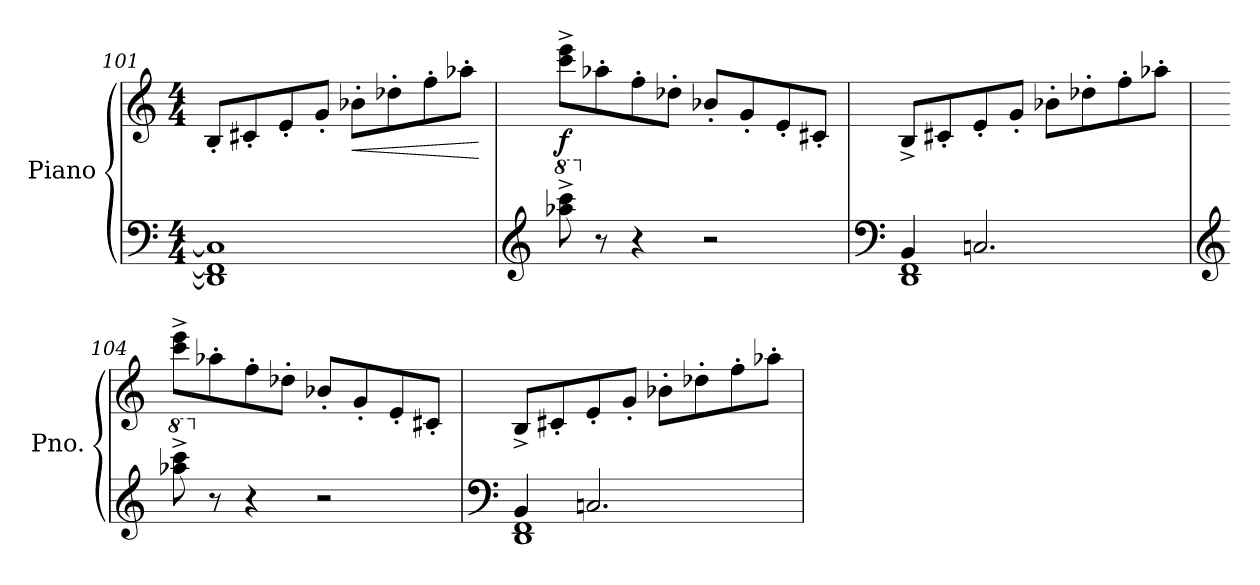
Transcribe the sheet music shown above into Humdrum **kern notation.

**kern	**kern	**dynam
*part1	*part1	*part1
*staff2	*staff1	*staff1/2
*I"Piano	*	*
*I'Pno.	*	*
*clefF4	*clefG2	*
*k[]	*k[]	*
*M4/4	*M4/4	*
=101	=101	=101
1DD] 1FF] 1C]	8B'/L	.
.	8c#X'/	.
.	8e'/	.
.	8g'/J	.
!	!	!LO:HP:b
.	8b-X'\L	<
.	8dd-X'\	.
.	8ff'\	.
.	8aa-X'\J	.
.	.	[
=102	=102	=102
*clefG2	*	*
*8va	*	*
!	!	!LO:DY:b
8aaa-X\^ 8cccc\^	8ccc\^ 8eee\^L	f
*X8va	*	*
8r	8aa-X'\	.
4r	8ff'\	.
.	8dd-X'\J	.
2r	8b-X'/L	.
.	8g'/	.
.	8e'/	.
.	8c#X'/J	.
=103	=103	=103
*clefF4	*	*
*^	*	*
4BB/	1DD 1FF	8B^/L	.
.	.	8c#X'/	.
2.Cn/	.	8e'/	.
.	.	8g'/J	.
.	.	8b-X'\L	.
.	.	8dd-X'\	.
.	.	8ff'\	.
.	.	8aa-X'\J	.
*v	*v	*	*
=104	=104	=104
*clefG2	*	*
*8va	*	*
8aaa-X\^ 8cccc\^	8ccc\^ 8eee\^L	.
*X8va	*	*
8r	8aa-X'\	.
4r	8ff'\	.
.	8dd-X'\J	.
2r	8b-X'/L	.
.	8g'/	.
.	8e'/	.
.	8c#X'/J	.
=105	=105	=105
*clefF4	*	*
*^	*	*
4BB/	1DD 1FF	8B^/L	.
.	.	8c#X'/	.
2.Cn/	.	8e'/	.
.	.	8g'/J	.
.	.	8b-X'\L	.
.	.	8dd-X'\	.
.	.	8ff'\	.
.	.	8aa-X'\J	.
*v	*v	*	*
=	=	=
*-	*-	*-
